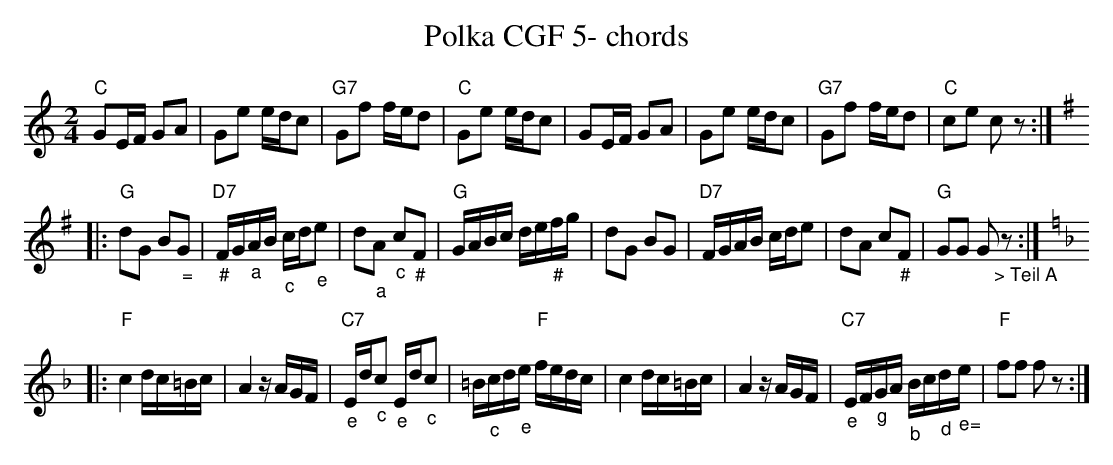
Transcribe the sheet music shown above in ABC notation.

X:1
T:Polka CGF 5- chords
M:2/4
L:1/16
K:Cmaj%%MIDI gchordon
"C"G2EF G2A2 | G2e2 edc2 | "G7"G2f2 fed2 | "C"G2e2 edc2 | G2EF G2A2 | G2e2 edc2 | "G7"G2f2 fed2 | "C"c2e2 c2z2 :| [K:Gmaj]
|: "G"d2G2 B2"_ ="G2 | "D7""_#"FG"_a"AB "_c"cd"_e"e2 | d2"_a"A2 "_c"c2"_#"F2 | "G"GABc de"_#"fg | d2G2 B2G2 | "D7"FGAB cde2 | d2A2 c2"_#"F2 | "G"G2G2 G2"_> Teil A"z2 :| [K:Fmaj]
|: "F"c4 dc=Bc | A4 zAGF | "C7""_e"Ed"_c"c2 "_e"Ed"_c"c2 | =B"_c"cd"_e"e "F"fedc | c4dc=Bc | A4 zAGF | "C7""_e"EF"_g"GA "_b"Bc"_d"d"_ e="e | "F"f2f2 f2z2 :|
